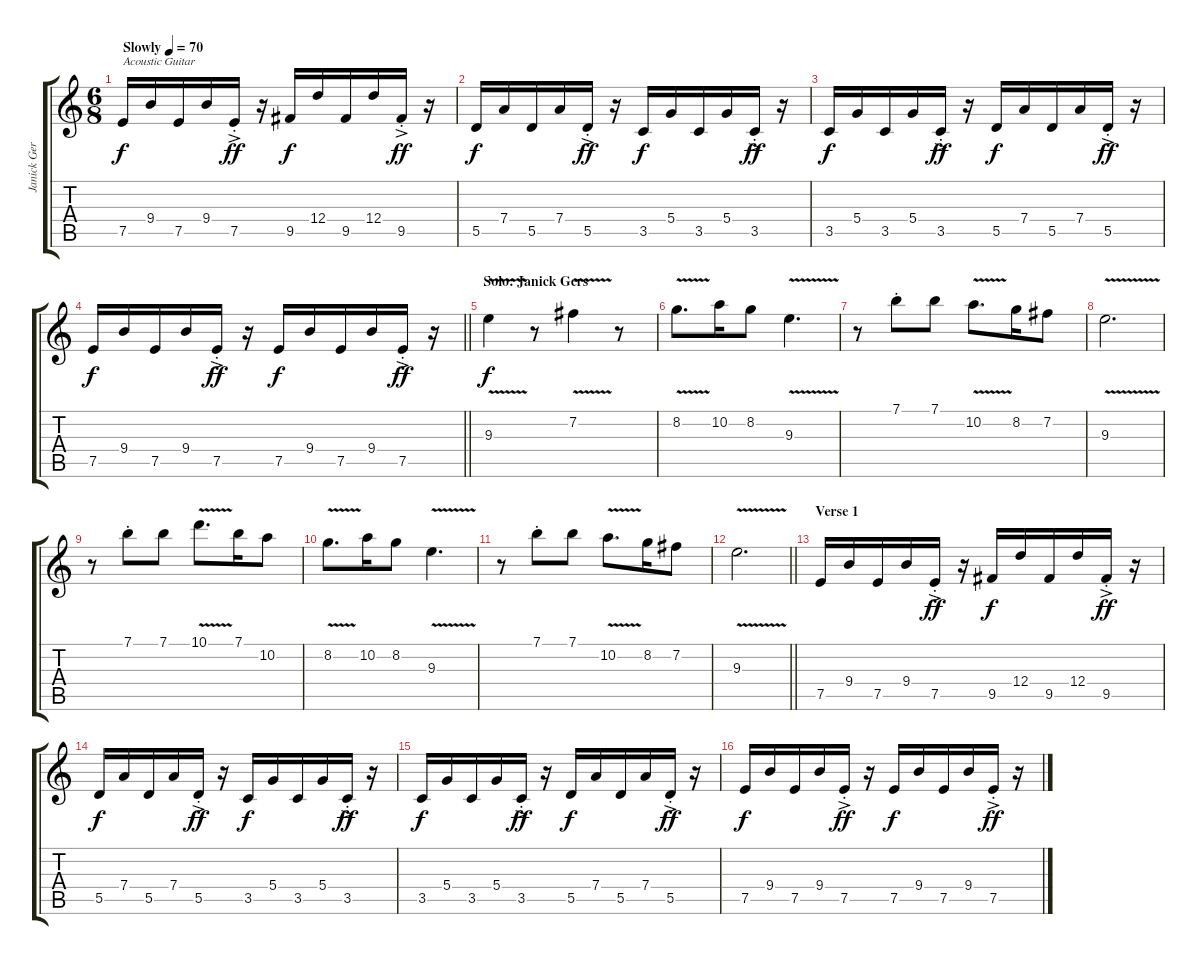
\track ("Janick Gers" "Janick Ger") {instrument overdrivenguitar}
\staff {score tabs}
\tuning (E4 B3 G3 D3 A2 E2) {hide}
\ts (6 8)
\tempo (70 "Slowly")
\clef g2
\ks c
7.5.16{txt "Acoustic Guitar" dy f instrument acousticguitarsteel} 9.4.16 7.5.16 9.4.16 7.5{ac st}.16{dy ff} r.16 9.5.16{dy f} 12.4.16 9.5.16 12.4.16 9.5{ac st}.16{dy ff} r.16 |
5.5.16{dy f} 7.4.16 5.5.16 7.4.16 5.5{ac st}.16{dy ff} r.16 3.5.16{dy f} 5.4.16 3.5.16 5.4.16 3.5{ac st}.16{dy ff} r.16 |
3.5.16{dy f} 5.4.16 3.5.16 5.4.16 3.5{ac st}.16{dy ff} r.16 5.5.16{dy f} 7.4.16 5.5.16 7.4.16 5.5{ac st}.16{dy ff} r.16 |
\barLineRight lightlight
7.5.16{dy f} 9.4.16 7.5.16 9.4.16 7.5{ac st}.16{dy ff} r.16 7.5.16{dy f} 9.4.16 7.5.16 9.4.16 7.5{ac st}.16{dy ff} r.16 |
\section ("" "Solo: Janick Gers")
9.3{v}.4{dy f} r.8 7.2{v}.4 r.8 |
8.2{v}.8{d} 10.2.16 8.2.8 9.3{v}.4{d} |
r.8 7.1{st}.8 7.1.8 10.2{v}.8{d} 8.2.16 7.2.8 |
9.3{v}.2{d} |
r.8 7.1{st}.8 7.1.8 10.1{v}.8{d} 7.1.16 10.2.8 |
8.2{v}.8{d} 10.2.16 8.2.8 9.3{v}.4{d} |
r.8 7.1{st}.8 7.1.8 10.2{v}.8{d} 8.2.16 7.2.8 |
\barLineRight lightlight
9.3{v}.2{d} |
\section ("" "Verse 1")
7.5.16 9.4.16 7.5.16 9.4.16 7.5{ac st}.16{dy ff} r.16 9.5.16{dy f} 12.4.16 9.5.16 12.4.16 9.5{ac st}.16{dy ff} r.16 |
5.5.16{dy f} 7.4.16 5.5.16 7.4.16 5.5{ac st}.16{dy ff} r.16 3.5.16{dy f} 5.4.16 3.5.16 5.4.16 3.5{ac st}.16{dy ff} r.16 |
3.5.16{dy f} 5.4.16 3.5.16 5.4.16 3.5{ac st}.16{dy ff} r.16 5.5.16{dy f} 7.4.16 5.5.16 7.4.16 5.5{ac st}.16{dy ff} r.16 |
7.5.16{dy f} 9.4.16 7.5.16 9.4.16 7.5{ac st}.16{dy ff} r.16 7.5.16{dy f} 9.4.16 7.5.16 9.4.16 7.5{ac st}.16{dy ff} r.16
